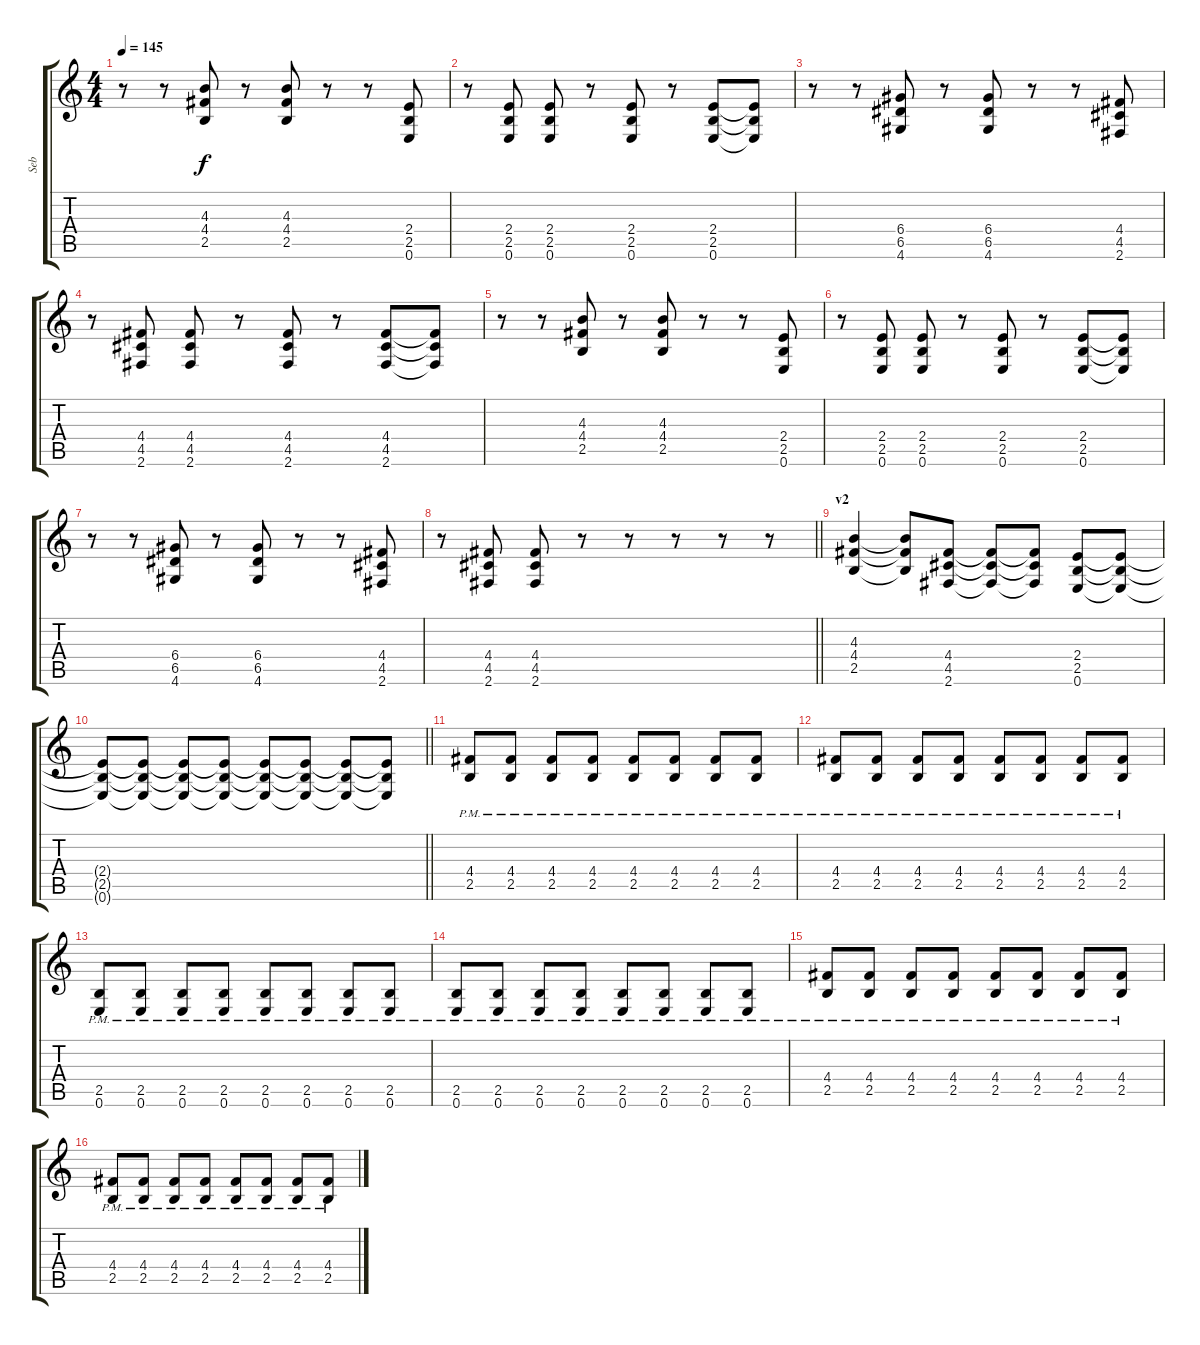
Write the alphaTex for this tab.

\track ("Seb" "Seb") {instrument distortionguitar bank 255}
\staff {score tabs}
\tuning (E4 B3 G3 D3 A2 E2) {hide}
\ts (4 4)
\tempo 145
\clef g2
\ks c
r.8{dy f} r.8 (4.3 4.4 2.5).8 r.8 (4.3 4.4 2.5).8 r.8 r.8 (2.4 2.5 0.6).8 |
r.8 (2.4 2.5 0.6).8 (2.4 2.5 0.6).8 r.8 (2.4 2.5 0.6).8 r.8 (2.4 2.5 0.6).8 (2.4{t} 2.5{t} 0.6{t}).8 |
r.8 r.8 (6.4 6.5 4.6).8 r.8 (6.4 6.5 4.6).8 r.8 r.8 (4.4 4.5 2.6).8 |
r.8 (4.4 4.5 2.6).8 (4.4 4.5 2.6).8 r.8 (4.4 4.5 2.6).8 r.8 (4.4 4.5 2.6).8 (4.4{t} 4.5{t} 2.6{t}).8 |
r.8 r.8 (4.3 4.4 2.5).8 r.8 (4.3 4.4 2.5).8 r.8 r.8 (2.4 2.5 0.6).8 |
r.8 (2.4 2.5 0.6).8 (2.4 2.5 0.6).8 r.8 (2.4 2.5 0.6).8 r.8 (2.4 2.5 0.6).8 (2.4{t} 2.5{t} 0.6{t}).8 |
r.8 r.8 (6.4 6.5 4.6).8 r.8 (6.4 6.5 4.6).8 r.8 r.8 (4.4 4.5 2.6).8 |
\barLineRight lightlight
r.8 (4.4 4.5 2.6).8 (4.4 4.5 2.6).8 r.8 r.8 r.8 r.8 r.8 |
\section ("" "v2")
(4.3 4.4 2.5).4 (4.3{t} 4.4{t} 2.5{t}).8 (4.4 4.5 2.6).8 (4.4{t} 4.5{t} 2.6{t}).8 (4.4{t} 4.5{t} 2.6{t}).8 (2.4 2.5 0.6).8 (2.4{t} 2.5{t} 0.6{t}).8 |
\barLineRight lightlight
(2.4{t} 2.5{t} 0.6{t}).8 (2.4{t} 2.5{t} 0.6{t}).8 (2.4{t} 2.5{t} 0.6{t}).8 (2.4{t} 2.5{t} 0.6{t}).8 (2.4{t} 2.5{t} 0.6{t}).8 (2.4{t} 2.5{t} 0.6{t}).8 (2.4{t} 2.5{t} 0.6{t}).8 (2.4{t} 2.5{t} 0.6{t}).8 |
(4.4{pm} 2.5{pm}).8 (4.4{pm} 2.5{pm}).8 (4.4{pm} 2.5{pm}).8 (4.4{pm} 2.5{pm}).8 (4.4{pm} 2.5{pm}).8 (4.4{pm} 2.5{pm}).8 (4.4{pm} 2.5{pm}).8 (4.4{pm} 2.5{pm}).8 |
(4.4{pm} 2.5{pm}).8 (4.4{pm} 2.5{pm}).8 (4.4{pm} 2.5{pm}).8 (4.4{pm} 2.5{pm}).8 (4.4{pm} 2.5{pm}).8 (4.4{pm} 2.5{pm}).8 (4.4{pm} 2.5{pm}).8 (4.4{pm} 2.5{pm}).8 |
(2.5{pm} 0.6{pm}).8 (2.5{pm} 0.6{pm}).8 (2.5{pm} 0.6{pm}).8 (2.5{pm} 0.6{pm}).8 (2.5{pm} 0.6{pm}).8 (2.5{pm} 0.6{pm}).8 (2.5{pm} 0.6{pm}).8 (2.5{pm} 0.6{pm}).8 |
(2.5{pm} 0.6{pm}).8 (2.5{pm} 0.6{pm}).8 (2.5{pm} 0.6{pm}).8 (2.5{pm} 0.6{pm}).8 (2.5{pm} 0.6{pm}).8 (2.5{pm} 0.6{pm}).8 (2.5{pm} 0.6{pm}).8 (2.5{pm} 0.6{pm}).8 |
(4.4{pm} 2.5{pm}).8 (4.4{pm} 2.5{pm}).8 (4.4{pm} 2.5{pm}).8 (4.4{pm} 2.5{pm}).8 (4.4{pm} 2.5{pm}).8 (4.4{pm} 2.5{pm}).8 (4.4{pm} 2.5{pm}).8 (4.4{pm} 2.5{pm}).8 |
(4.4{pm} 2.5{pm}).8 (4.4{pm} 2.5{pm}).8 (4.4{pm} 2.5{pm}).8 (4.4{pm} 2.5{pm}).8 (4.4{pm} 2.5{pm}).8 (4.4{pm} 2.5{pm}).8 (4.4{pm} 2.5{pm}).8 (4.4{pm} 2.5{pm}).8
